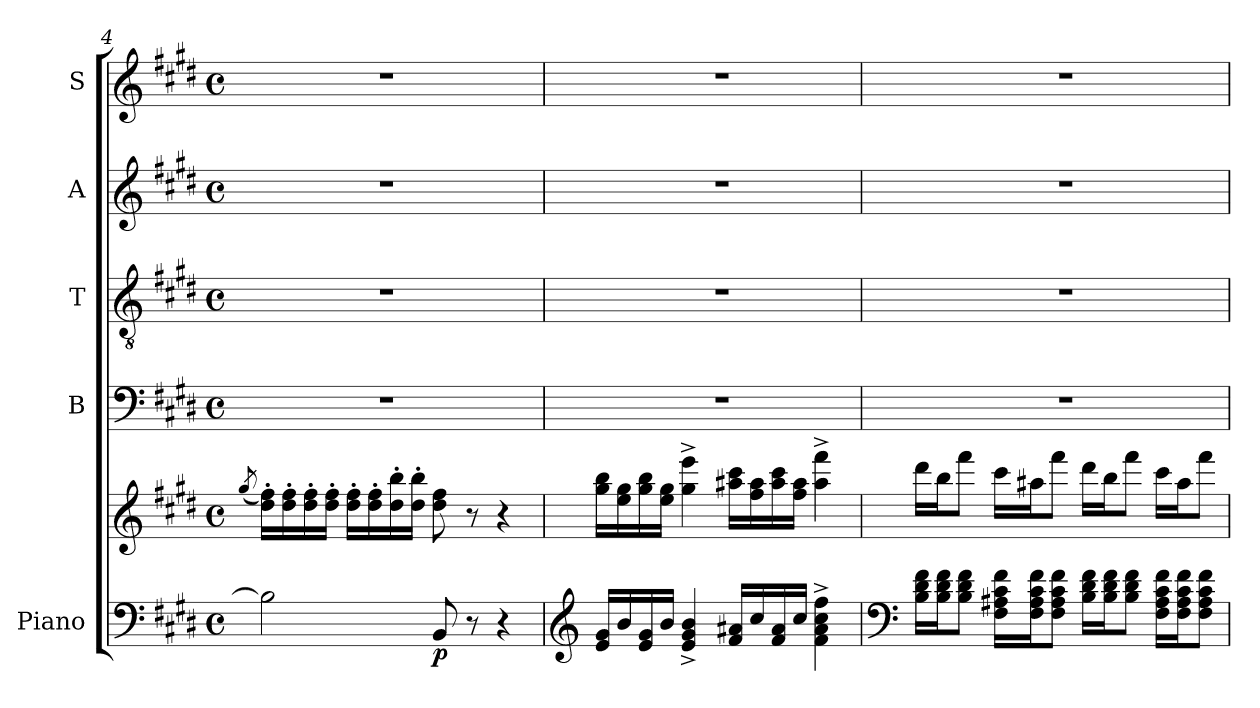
**kern	**kern	**dynam	**kern	**kern	**kern	**kern
*part5	*part5	*part5	*part4	*part3	*part2	*part1
*staff6	*staff5	*staff5/6	*staff4	*staff3	*staff2	*staff1
*I"Piano	*	*	*I"B	*I"T	*I"A	*I"S
*I'Pno	*	*	*I'B	*I'T	*I'A	*I'S
*clefF4	*clefG2	*	*clefF4	*clefGv2	*clefG2	*clefG2
*k[f#c#g#d#]	*k[f#c#g#d#]	*	*k[f#c#g#d#]	*k[f#c#g#d#]	*k[f#c#g#d#]	*k[f#c#g#d#]
*M4/4	*M4/4	*	*M4/4	*M4/4	*M4/4	*M4/4
*met(c)	*met(c)	*	*met(c)	*met(c)	*met(c)	*met(c)
=4	=4	=4	=4	=4	=4	=4
.	(8qgg#/	.	.	.	.	.
2B\]	16dd#\' 16ff#\'LL)	.	1r	1r	1r	1r
.	16dd#\' 16ff#\'	.	.	.	.	.
.	16dd#\' 16ff#\'	.	.	.	.	.
.	16dd#\' 16ff#\'JJ	.	.	.	.	.
.	16dd#\' 16ff#\'LL	.	.	.	.	.
.	16dd#\' 16ff#\'	.	.	.	.	.
.	16dd#\' 16bb\'	.	.	.	.	.
.	16dd#\' 16bb\'JJ	.	.	.	.	.
!	!	!LO:DY:b=2	!	!	!	!
8BB/	8dd#\ 8ff#\	p	.	.	.	.
8r	8r	.	.	.	.	.
4r	4r	.	.	.	.	.
=5	=5	=5	=5	=5	=5	=5
*clefG2	*	*	*	*	*	*
16e/ 16g#/LL	16gg#\ 16bb\LL	.	1r	1r	1r	1r
16b/	16ee\ 16gg#\	.	.	.	.	.
16e/ 16g#/	16gg#\ 16bb\	.	.	.	.	.
16b/JJ	16ee\ 16gg#\JJ	.	.	.	.	.
4e/^ 4g#/^ 4b/^	4gg#\^ 4eee\^	.	.	.	.	.
16f#/ 16a#X/LL	16aa#X\ 16ccc#\LL	.	.	.	.	.
16cc#/	16ff#\ 16aa#\	.	.	.	.	.
16f#/ 16a#/	16aa#\ 16ccc#\	.	.	.	.	.
16cc#/JJ	16ff#\ 16aa#\JJ	.	.	.	.	.
4f#\^ 4a#\^ 4cc#\^ 4ff#\^	4aa#\^ 4fff#\^	.	.	.	.	.
!!LO:LB:g=z
=6	=6	=6	=6	=6	=6	=6
*clefF4	*	*	*	*	*	*
16B\ 16d#\ 16f#\LL	16ddd#\LL	.	1r	1r	1r	1r
16B\ 16d#\ 16f#\J	16bb\J	.	.	.	.	.
8B\ 8d#\ 8f#\J	8fff#\J	.	.	.	.	.
16F#\ 16A#X\ 16c#\ 16f#\LL	16ccc#\LL	.	.	.	.	.
16F#\ 16A#\ 16c#\ 16f#\J	16aa#X\J	.	.	.	.	.
8F#\ 8A#\ 8c#\ 8f#\J	8fff#\J	.	.	.	.	.
16B\ 16d#\ 16f#\LL	16ddd#\LL	.	.	.	.	.
16B\ 16d#\ 16f#\J	16bb\J	.	.	.	.	.
8B\ 8d#\ 8f#\J	8fff#\J	.	.	.	.	.
16F#\ 16A#\ 16c#\ 16f#\LL	16ccc#\LL	.	.	.	.	.
16F#\ 16A#\ 16c#\ 16f#\J	16aa#\J	.	.	.	.	.
8F#\ 8A#\ 8c#\ 8f#\J	8fff#\J	.	.	.	.	.
=	=	=	=	=	=	=
*-	*-	*-	*-	*-	*-	*-
